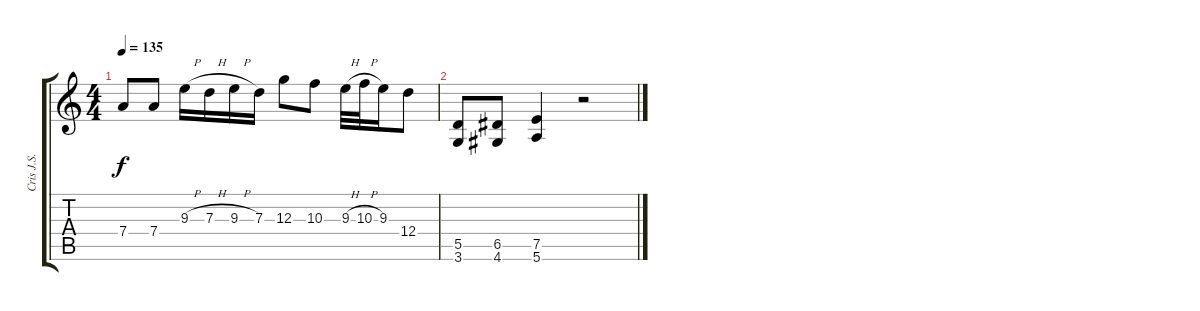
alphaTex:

\track ("Cris J.S. Frederiksen " "Cris J.S. ") {instrument distortionguitar}
\staff {score tabs}
\tuning (E4 B3 G3 D3 A2 E2) {hide}
\ts (4 4)
\tempo 135
\clef g2
\ks c
7.4.8{dy f} 7.4.8 9.3{h}.16 7.3{h}.16 9.3{h}.16 7.3.16 12.3.8 10.3.8 9.3{h}.32 10.3{h}.32 9.3.16 12.4.8 |
(5.5 3.6).8 (6.5 4.6).8 (7.5 5.6).4 r.2
